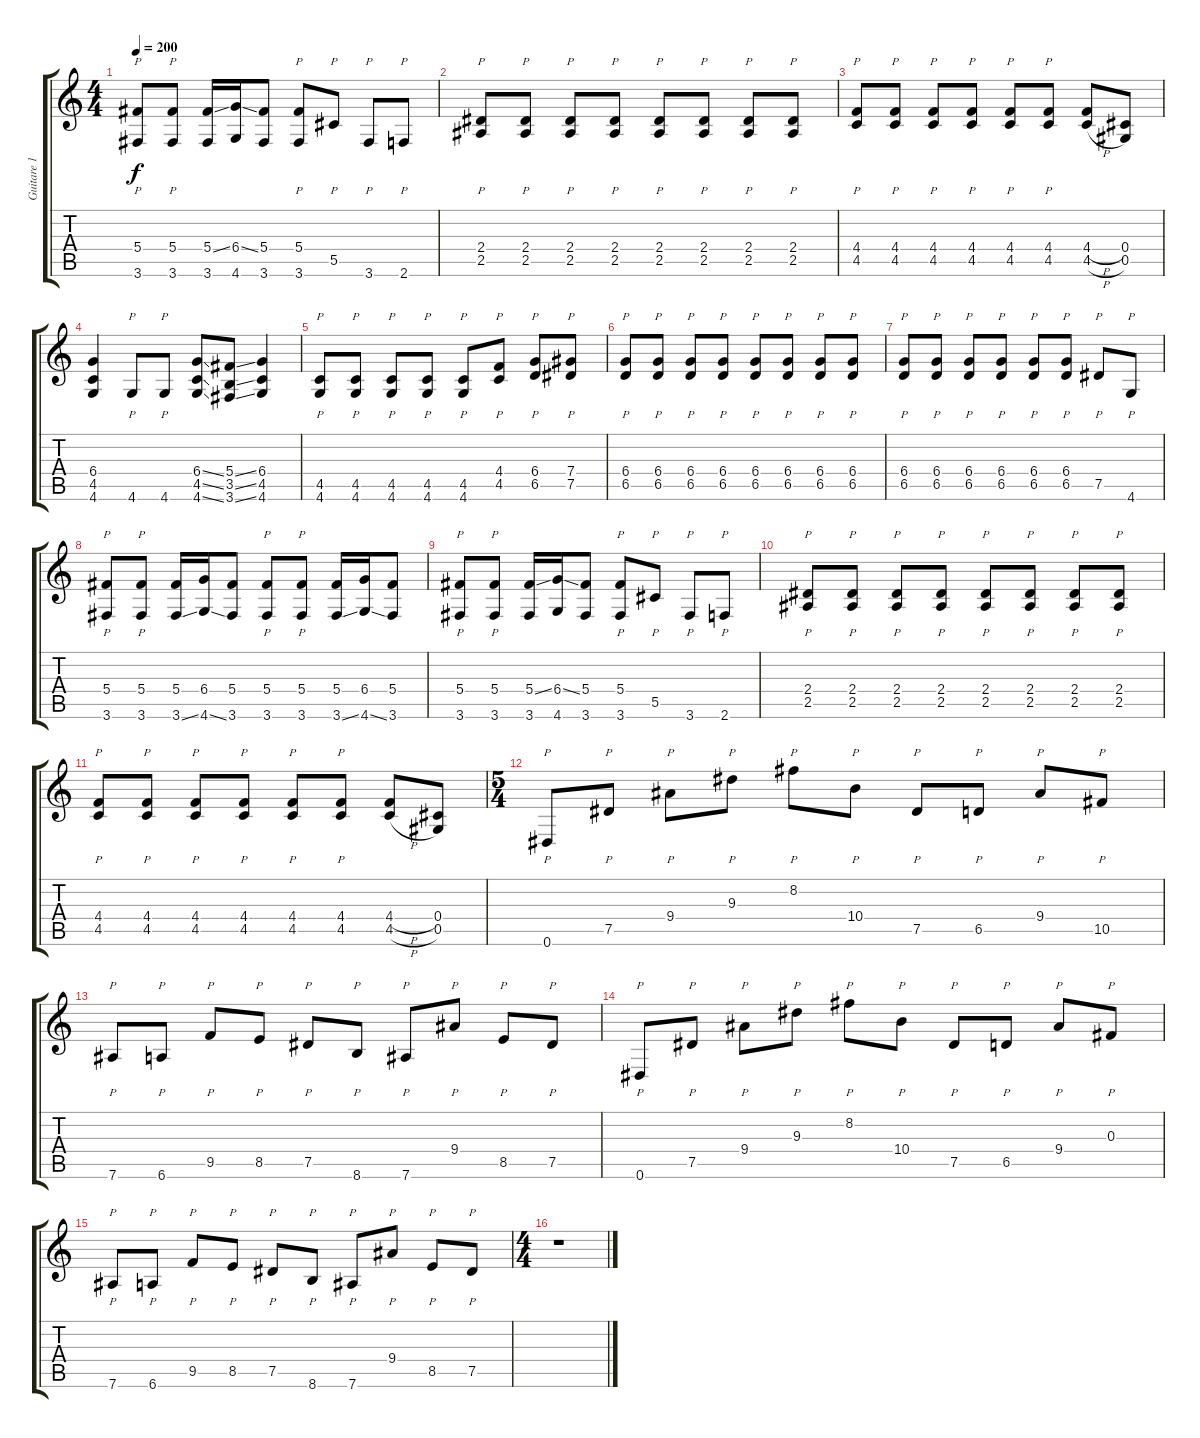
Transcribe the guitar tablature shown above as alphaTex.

\track ("Guitare 1" "Guitare 1") {instrument distortionguitar}
\staff {score tabs}
\tuning (Eb4 Bb3 Gb3 Db3 Ab2 Eb2) {hide}
\ts (4 4)
\tempo 200
\clef g2
\ks c
(5.4 3.6).8{p dy f} (5.4 3.6).8{p} (5.4{ss} 3.6).16 (6.4{ss} 4.6).16 (5.4 3.6).8 (5.4 3.6).8{p} 5.5.8{p} 3.6.8{p} 2.6.8{p} |
(2.4 2.5).8{p} (2.4 2.5).8{p} (2.4 2.5).8{p} (2.4 2.5).8{p} (2.4 2.5).8{p} (2.4 2.5).8{p} (2.4 2.5).8{p} (2.4 2.5).8{p} |
(4.4 4.5).8{p} (4.4 4.5).8{p} (4.4 4.5).8{p} (4.4 4.5).8{p} (4.4 4.5).8{p} (4.4 4.5).8{p} (4.4{h} 4.5{h}).8 (0.4 0.5).8 |
(6.4 4.5 4.6).4 4.6.8{p} 4.6.8{p} (6.4{ss} 4.5{ss} 4.6{ss}).8 (5.4{ss} 3.5{ss} 3.6{ss}).8 (6.4 4.5 4.6).4 |
(4.5 4.6).8{p} (4.5 4.6).8{p} (4.5 4.6).8{p} (4.5 4.6).8{p} (4.5 4.6).8{p} (4.4 4.5).8{p} (6.4 6.5).8{p} (7.4 7.5).8{p} |
(6.4 6.5).8{p} (6.4 6.5).8{p} (6.4 6.5).8{p} (6.4 6.5).8{p} (6.4 6.5).8{p} (6.4 6.5).8{p} (6.4 6.5).8{p} (6.4 6.5).8{p} |
(6.4 6.5).8{p} (6.4 6.5).8{p} (6.4 6.5).8{p} (6.4 6.5).8{p} (6.4 6.5).8{p} (6.4 6.5).8{p} 7.5.8{p} 4.6.8{p} |
(5.4 3.6).8{p} (5.4 3.6).8{p} (5.4 3.6{ss}).16 (6.4 4.6{ss}).16 (5.4 3.6).8 (5.4 3.6).8{p} (5.4 3.6).8{p} (5.4 3.6{ss}).16 (6.4 4.6{ss}).16 (5.4 3.6).8 |
(5.4 3.6).8{p} (5.4 3.6).8{p} (5.4{ss} 3.6).16 (6.4{ss} 4.6).16 (5.4 3.6).8 (5.4 3.6).8{p} 5.5.8{p} 3.6.8{p} 2.6.8{p} |
(2.4 2.5).8{p} (2.4 2.5).8{p} (2.4 2.5).8{p} (2.4 2.5).8{p} (2.4 2.5).8{p} (2.4 2.5).8{p} (2.4 2.5).8{p} (2.4 2.5).8{p} |
(4.4 4.5).8{p} (4.4 4.5).8{p} (4.4 4.5).8{p} (4.4 4.5).8{p} (4.4 4.5).8{p} (4.4 4.5).8{p} (4.4{h} 4.5{h}).8 (0.4 0.5).8 |
\ts (5 4)
0.6.8{p} 7.5.8{p} 9.4.8{p} 9.3.8{p} 8.2.8{p} 10.4.8{p} 7.5.8{p} 6.5.8{p} 9.4.8{p} 10.5.8{p} |
7.6.8{p} 6.6.8{p} 9.5.8{p} 8.5.8{p} 7.5.8{p} 8.6.8{p} 7.6.8{p} 9.4.8{p} 8.5.8{p} 7.5.8{p} |
0.6.8{p} 7.5.8{p} 9.4.8{p} 9.3.8{p} 8.2.8{p} 10.4.8{p} 7.5.8{p} 6.5.8{p} 9.4.8{p} 0.3.8{p} |
7.6.8{p} 6.6.8{p} 9.5.8{p} 8.5.8{p} 7.5.8{p} 8.6.8{p} 7.6.8{p} 9.4.8{p} 8.5.8{p} 7.5.8{p} |
\ts (4 4)
r.1
